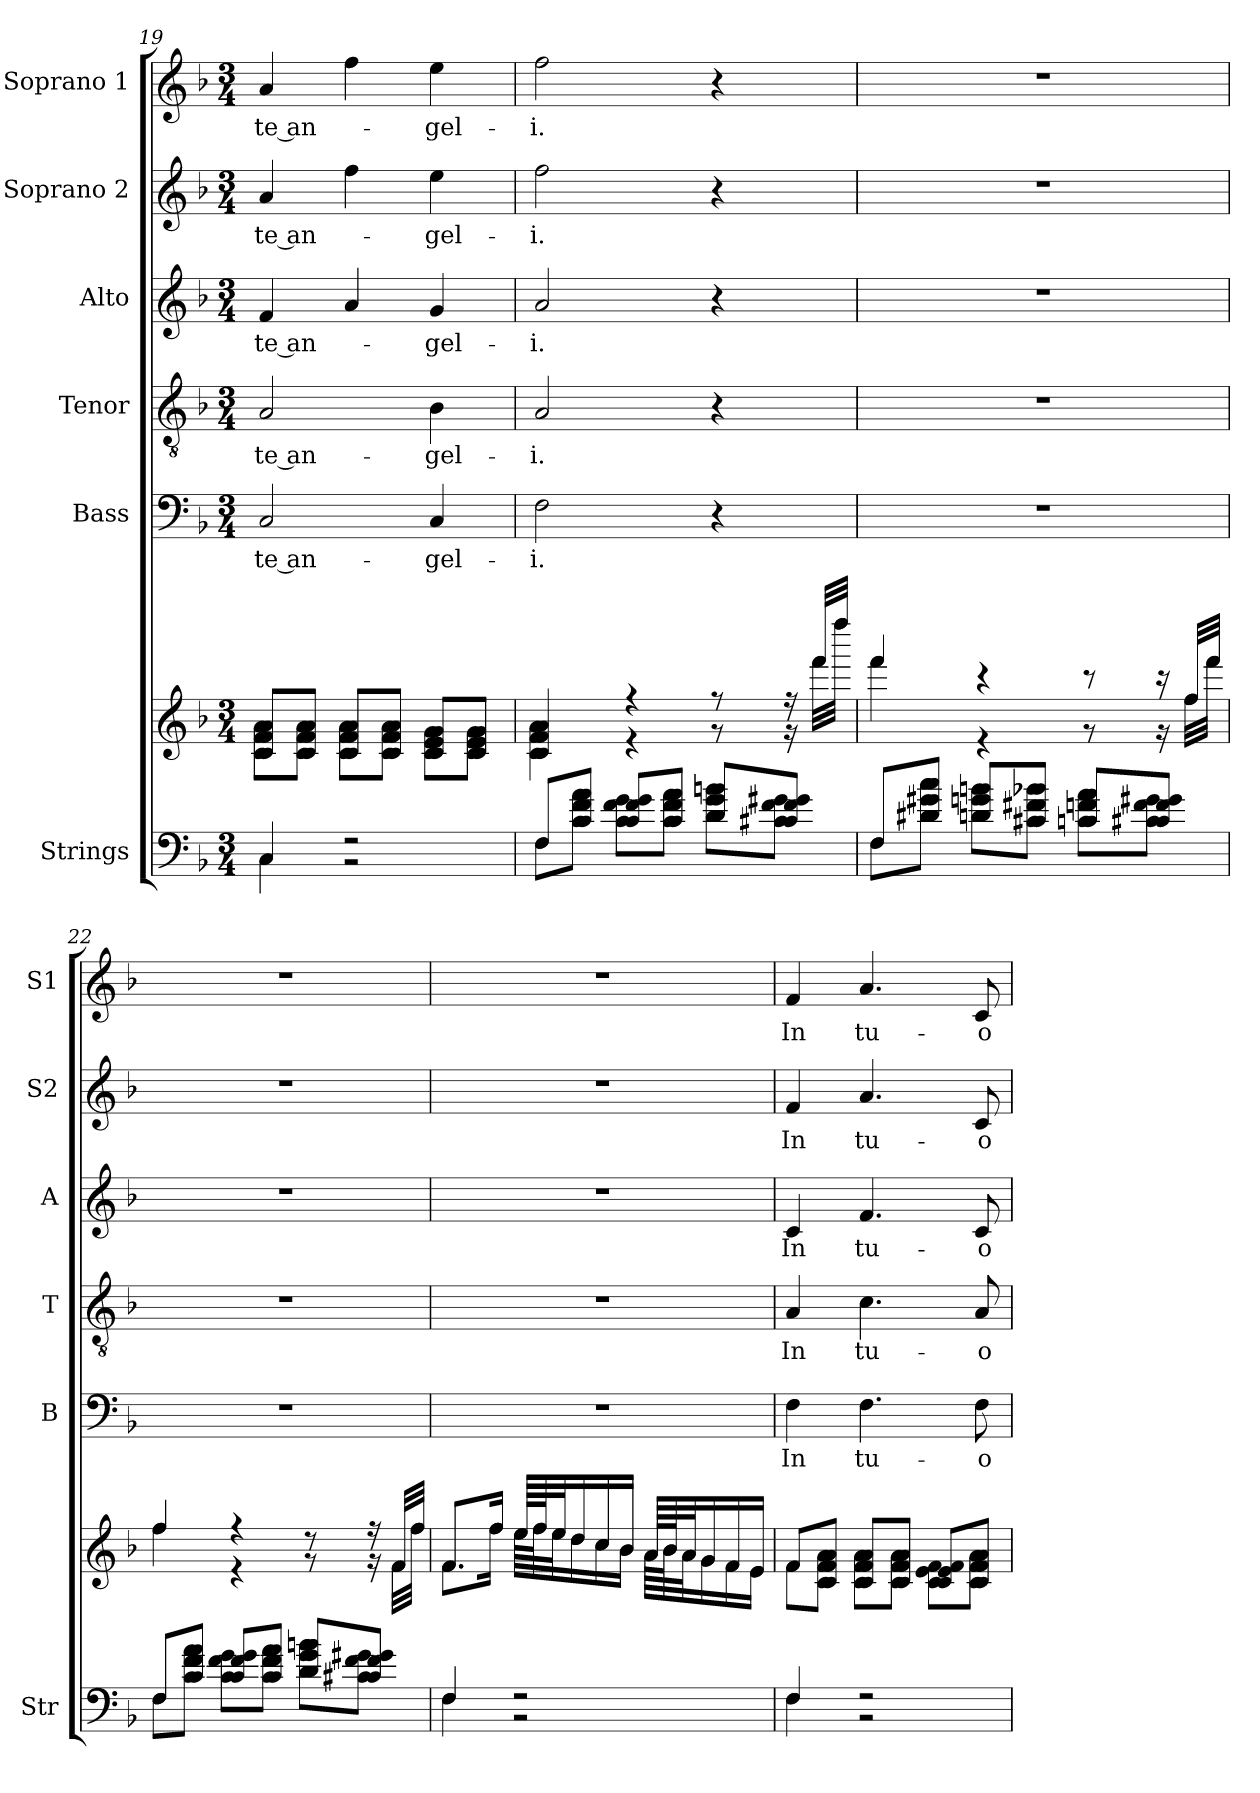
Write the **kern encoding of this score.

**kern	**kern	**kern	**text	**kern	**text	**kern	**text	**kern	**text	**kern	**text
*part6	*part6	*part5	*part5	*part4	*part4	*part3	*part3	*part2	*part2	*part1	*part1
*staff7	*staff6	*staff5	*staff5	*staff4	*staff4	*staff3	*staff3	*staff2	*staff2	*staff1	*staff1
*I"Strings	*	*I"Bass	*	*I"Tenor	*	*I"Alto	*	*I"Soprano 2	*	*I"Soprano 1	*
*I'Str	*	*I'B	*	*I'T	*	*I'A	*	*I'S2	*	*I'S1	*
*clefF4	*clefG2	*clefF4	*	*clefGv2	*	*clefG2	*	*clefG2	*	*clefG2	*
*k[b-]	*k[b-]	*k[b-]	*	*k[b-]	*	*k[b-]	*	*k[b-]	*	*k[b-]	*
*M3/4	*M3/4	*M3/4	*	*M3/4	*	*M3/4	*	*M3/4	*	*M3/4	*
=19	=19	=19	=19	=19	=19	=19	=19	=19	=19	=19	=19
*^	*^	*	*	*	*	*	*	*	*	*	*
!	!	!	!	!	!LO:LY:b	!	!LO:LY:b	!	!LO:LY:b	!	!LO:LY:b	!	!
4C/	4C\	8c/ 8f/ 8a/L	8c\ 8f\ 8a\L	2C	te an-	2A	te an-	4f	te an-	4a	te an-	4a	te an-
.	.	8c/ 8f/ 8a/J	8c\ 8f\ 8a\J	.	.	.	.	.	.	.	.	.	.
2r	2r	8c/ 8f/ 8a/L	8c\ 8f\ 8a\L	.	.	.	.	4a	.	4ff	.	4ff	.
.	.	8c/ 8f/ 8a/J	8c\ 8f\ 8a\J	.	.	.	.	.	.	.	.	.	.
!	!	!	!	!	!LO:LY:b	!	!LO:LY:b	!	!LO:LY:b	!	!LO:LY:b	!	!
.	.	8c/ 8e/ 8g/L	8c\ 8e\ 8g\L	4C	-gel-	4B-	-gel-	4g	-gel-	4ee	-gel-	4ee	gel-
.	.	8c/ 8e/ 8g/J	8c\ 8e\ 8g\J	.	.	.	.	.	.	.	.	.	.
=20	=20	=20	=20	=20	=20	=20	=20	=20	=20	=20	=20	=20	=20
!	!	!	!	!	!LO:LY:b	!	!LO:LY:b	!	!LO:LY:b	!	!LO:LY:b	!	!LO:LY:b
8F/L	8F\L	4c/ 4f/ 4a/	4c\ 4f\ 4a\	2F	-i.	2A	-i.	2a	-i.	2ff	-i.	2ff	-i.
8c/ 8f/ 8a/J	8c\ 8f\ 8a\J	.	.	.	.	.	.	.	.	.	.	.	.
8c/ 8f/ 8g/L	8c\ 8f\ 8g\L	4r	4r	.	.	.	.	.	.	.	.	.	.
8c/ 8f/ 8a/J	8c\ 8f\ 8a\J	.	.	.	.	.	.	.	.	.	.	.	.
8d/ 8g/ 8bn/L	8d\ 8g\ 8bn\L	8r	8r	4r	.	4r	.	4r	.	4r	.	4r	.
8c#X/ 8f/ 8g#X/J	8c#X\ 8f\ 8g#X\J	16r	16r	.	.	.	.	.	.	.	.	.	.
.	.	32fff/LLL	32fff\LLL	.	.	.	.	.	.	.	.	.	.
.	.	32ffff/JJJ	32ffff\JJJ	.	.	.	.	.	.	.	.	.	.
=21	=21	=21	=21	=21	=21	=21	=21	=21	=21	=21	=21	=21	=21
!	!	!	!	!LO:N:vis=2	!	!LO:N:vis=2	!	!LO:N:vis=2	!	!LO:N:vis=2	!	!LO:N:vis=2	!
8F/L	8F\L	4fff/	4fff\	2.r	.	2.r	.	2.r	.	2.r	.	2.r	.
8d#X/ 8g#X/ 8cc/J	8d#X\ 8g#X\ 8cc\J	.	.	.	.	.	.	.	.	.	.	.	.
8dn/ 8gn/ 8bn/L	8dn\ 8gn\ 8bn\L	4r	4r	.	.	.	.	.	.	.	.	.	.
8c#X/ 8f#X/ 8b-X/J	8c#X\ 8f#X\ 8b-X\J	.	.	.	.	.	.	.	.	.	.	.	.
8cn/ 8fn/ 8a/L	8cn\ 8fn\ 8a\L	8r	8r	.	.	.	.	.	.	.	.	.	.
8c#X/ 8f/ 8g#X/J	8c#X\ 8f\ 8g#X\J	16r	16r	.	.	.	.	.	.	.	.	.	.
.	.	32ff/LLL	32ff\LLL	.	.	.	.	.	.	.	.	.	.
.	.	32fff/JJJ	32fff\JJJ	.	.	.	.	.	.	.	.	.	.
=22	=22	=22	=22	=22	=22	=22	=22	=22	=22	=22	=22	=22	=22
!	!	!	!	!LO:N:vis=2	!	!LO:N:vis=2	!	!LO:N:vis=2	!	!LO:N:vis=2	!	!LO:N:vis=2	!
8F/L	8F\L	4ff/	4ff\	2.r	.	2.r	.	2.r	.	2.r	.	2.r	.
8c/ 8f/ 8a/J	8c\ 8f\ 8a\J	.	.	.	.	.	.	.	.	.	.	.	.
8c/ 8f/ 8g/L	8c\ 8f\ 8g\L	4r	4r	.	.	.	.	.	.	.	.	.	.
8c/ 8f/ 8a/J	8c\ 8f\ 8a\J	.	.	.	.	.	.	.	.	.	.	.	.
8d/ 8g/ 8bn/L	8d\ 8g\ 8bn\L	8r	8r	.	.	.	.	.	.	.	.	.	.
8c#X/ 8f/ 8g#X/J	8c#X\ 8f\ 8g#X\J	16r	16r	.	.	.	.	.	.	.	.	.	.
.	.	32f/LLL	32f\LLL	.	.	.	.	.	.	.	.	.	.
.	.	32ff/JJJ	32ff\JJJ	.	.	.	.	.	.	.	.	.	.
=23	=23	=23	=23	=23	=23	=23	=23	=23	=23	=23	=23	=23	=23
!	!	!	!	!LO:N:vis=2	!	!LO:N:vis=2	!	!LO:N:vis=2	!	!LO:N:vis=2	!	!LO:N:vis=2	!
4F/	4F\	8.f/L	8.f\L	2.r	.	2.r	.	2.r	.	2.r	.	2.r	.
.	.	16ff/Jk	16ff\Jk	.	.	.	.	.	.	.	.	.	.
2r	2r	64ee/LLLL	64ee\LLLL	.	.	.	.	.	.	.	.	.	.
.	.	64ff/J	64ff\J	.	.	.	.	.	.	.	.	.	.
.	.	32ee/J	32ee\J	.	.	.	.	.	.	.	.	.	.
.	.	16dd/	16dd\	.	.	.	.	.	.	.	.	.	.
.	.	16cc/	16cc\	.	.	.	.	.	.	.	.	.	.
.	.	16b-/JJ	16b-\JJ	.	.	.	.	.	.	.	.	.	.
.	.	64a/LLLL	64a\LLLL	.	.	.	.	.	.	.	.	.	.
.	.	64b-/J	64b-\J	.	.	.	.	.	.	.	.	.	.
.	.	32a/J	32a\J	.	.	.	.	.	.	.	.	.	.
.	.	16g/	16g\	.	.	.	.	.	.	.	.	.	.
.	.	16f/	16f\	.	.	.	.	.	.	.	.	.	.
.	.	16e/JJ	16e\JJ	.	.	.	.	.	.	.	.	.	.
=24	=24	=24	=24	=24	=24	=24	=24	=24	=24	=24	=24	=24	=24
!	!	!	!	!	!LO:LY:b	!	!LO:LY:b	!	!LO:LY:b	!	!LO:LY:b	!	!LO:LY:b
4F/	4F\	8f/L	8f\L	4F	In	4A	In	4c	In	4f	In	4f	In
.	.	8c/ 8f/ 8a/J	8c\ 8f\ 8a\J	.	.	.	.	.	.	.	.	.	.
!	!	!	!	!	!LO:LY:b	!	!LO:LY:b	!	!LO:LY:b	!	!LO:LY:b	!	!LO:LY:b
2r	2r	8c/ 8f/ 8a/L	8c\ 8f\ 8a\L	4.F	tu-	4.c	tu-	4.f	tu-	4.a	tu-	4.a	tu-
.	.	8c/ 8f/ 8a/J	8c\ 8f\ 8a\J	.	.	.	.	.	.	.	.	.	.
.	.	8c/ 8e/ 8f/L	8c\ 8e\ 8f\L	.	.	.	.	.	.	.	.	.	.
!	!	!	!	!	!LO:LY:b	!	!LO:LY:b	!	!LO:LY:b	!	!LO:LY:b	!	!LO:LY:b
.	.	8c/ 8f/ 8a/J	8c\ 8f\ 8a\J	8F	-o	8A	-o	8c	-o	8c	-o	8c	-o
*v	*v	*	*	*	*	*	*	*	*	*	*	*	*
*	*v	*v	*	*	*	*	*	*	*	*	*	*
=	=	=	=	=	=	=	=	=	=	=	=
*-	*-	*-	*-	*-	*-	*-	*-	*-	*-	*-	*-
